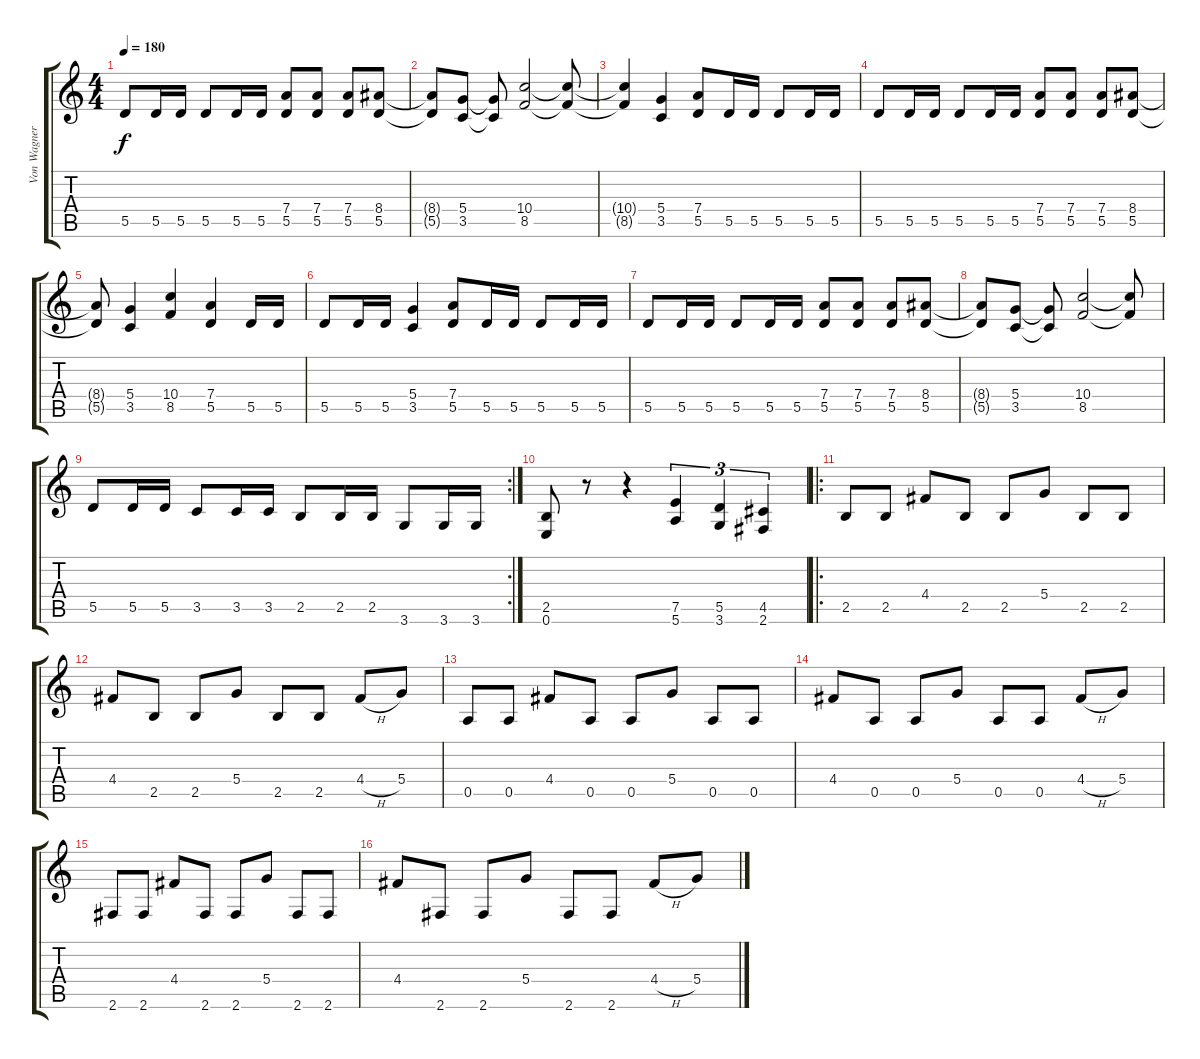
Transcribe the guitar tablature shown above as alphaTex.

\track ("Von Wagner" "Von Wagner") {instrument distortionguitar}
\staff {score tabs}
\tuning (E4 B3 G3 D3 A2 E2) {hide}
\ts (4 4)
\tempo 180
\clef g2
\ks c
5.5.8{dy f} 5.5.16 5.5.16 5.5.8 5.5.16 5.5.16 (7.4 5.5).8 (7.4 5.5).8 (7.4 5.5).8 (8.4 5.5).8 |
(8.4{t} 5.5{t}).8 (5.4 3.5).8 (5.4{t} 3.5{t}).8 (10.4 8.5).2 (10.4{t} 8.5{t}).8 |
(10.4{t} 8.5{t}).4 (5.4 3.5).4 (7.4 5.5).8 5.5.16 5.5.16 5.5.8 5.5.16 5.5.16 |
5.5.8 5.5.16 5.5.16 5.5.8 5.5.16 5.5.16 (7.4 5.5).8 (7.4 5.5).8 (7.4 5.5).8 (8.4 5.5).8 |
(8.4{t} 5.5{t}).8 (5.4 3.5).4 (10.4 8.5).4 (7.4 5.5).4 5.5.16 5.5.16 |
5.5.8 5.5.16 5.5.16 (5.4 3.5).4 (7.4 5.5).8 5.5.16 5.5.16 5.5.8 5.5.16 5.5.16 |
5.5.8 5.5.16 5.5.16 5.5.8 5.5.16 5.5.16 (7.4 5.5).8 (7.4 5.5).8 (7.4 5.5).8 (8.4 5.5).8 |
(8.4{t} 5.5{t}).8 (5.4 3.5).8 (5.4{t} 3.5{t}).8 (10.4 8.5).2 (10.4{t} 8.5{t}).8 |
\rc 2
5.5.8 5.5.16 5.5.16 3.5.8 3.5.16 3.5.16 2.5.8 2.5.16 2.5.16 3.6.8 3.6.16 3.6.16 |
(2.5 0.6).8 r.8 r.4 (7.5 5.6).4{tu (3 2)} (5.5 3.6).4{tu (3 2)} (4.5 2.6).4{tu (3 2)} |
\ro
2.5.8 2.5.8 4.4.8 2.5.8 2.5.8 5.4.8 2.5.8 2.5.8 |
4.4.8 2.5.8 2.5.8 5.4.8 2.5.8 2.5.8 4.4{h}.8 5.4.8 |
0.5.8 0.5.8 4.4.8 0.5.8 0.5.8 5.4.8 0.5.8 0.5.8 |
4.4.8 0.5.8 0.5.8 5.4.8 0.5.8 0.5.8 4.4{h}.8 5.4.8 |
2.6.8 2.6.8 4.4.8 2.6.8 2.6.8 5.4.8 2.6.8 2.6.8 |
4.4.8 2.6.8 2.6.8 5.4.8 2.6.8 2.6.8 4.4{h}.8 5.4.8
